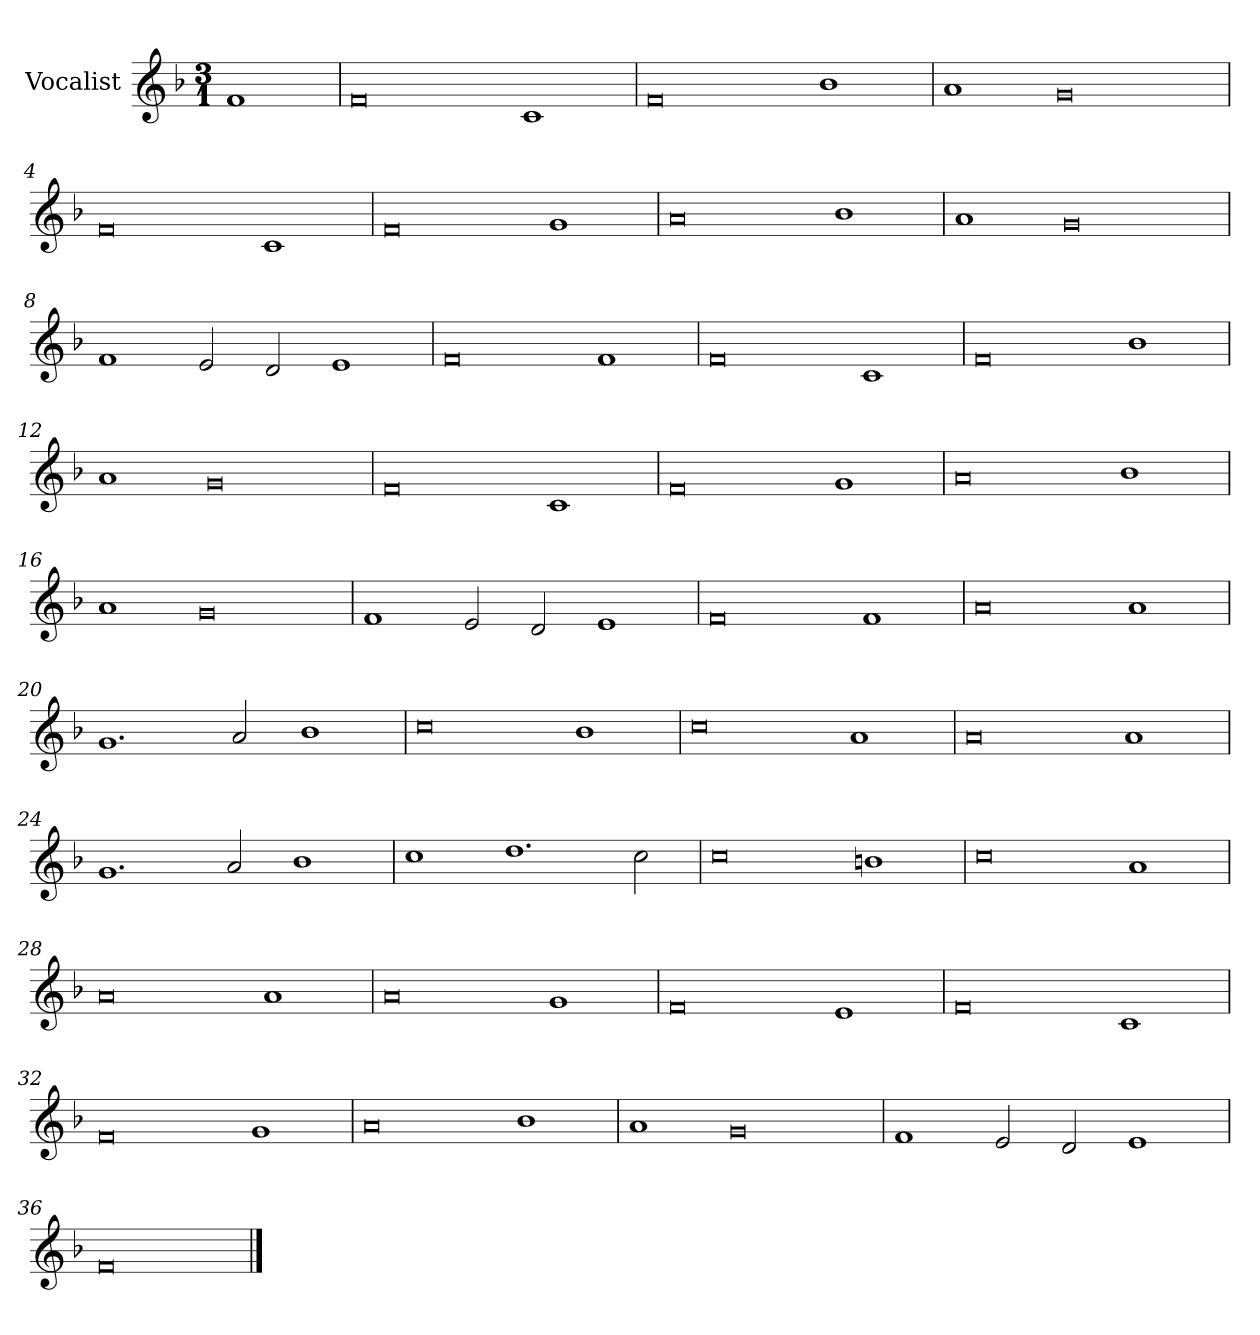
**kern
*part1
*staff1
*I"Vocalist
*k[b-]
*F:
*M3/1
=
1f
=1
0f
1c
=2
0f
1b-
=3
1a
0g
=4
0f
1c
=5
0f
1g
=6
0a
1b-
=7
1a
0g
=8
1f
2e
2d
1e
=9
0f
1f
=10
0f
1c
=11
0f
1b-
=12
1a
0g
=13
0f
1c
=14
0f
1g
=15
0a
1b-
=16
1a
0g
=17
1f
2e
2d
1e
=18
0f
1f
=19
0a
1a
=20
1.g
2a
1b-
=21
0cc
1b-
=22
0cc
1a
=23
0a
1a
=24
1.g
2a
1b-
=25
1cc
1.dd
2cc
=26
0cc
1bn
=27
0cc
1a
=28
0a
1a
=29
0a
1g
=30
0f
1e
=31
0f
1c
=32
0f
1g
=33
0a
1b-
=34
1a
0g
=35
1f
2e
2d
1e
=36
0f
==
*-
